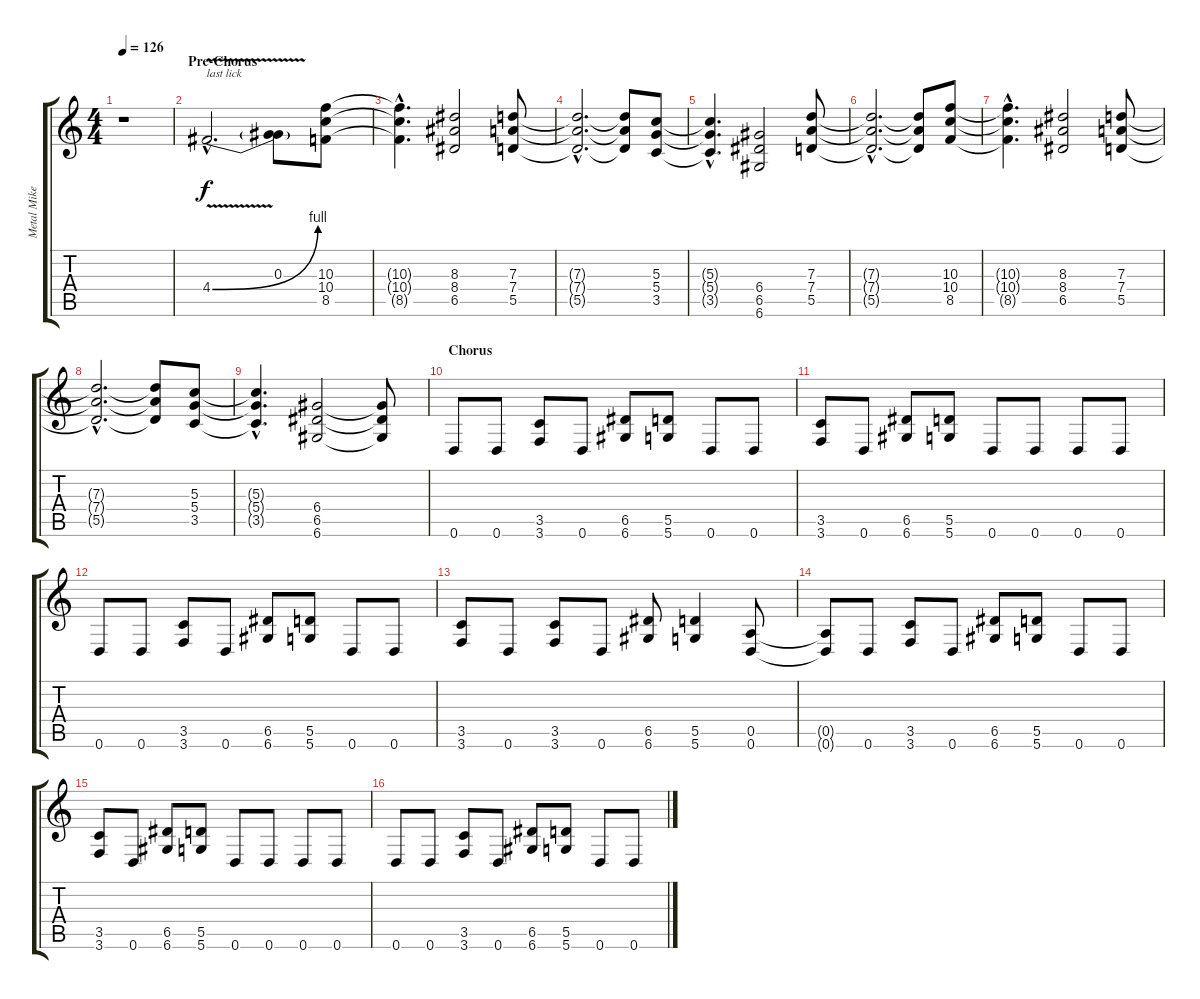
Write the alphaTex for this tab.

\track ("Metal Mike" "Metal Mike") {instrument distortionguitar}
\staff {score tabs}
\tuning (E4 B3 G3 D3 A2 D2) {hide}
\ts (4 4)
\tempo 126
\clef g2
\ks c
r.1{dy f} |
\section ("" "Pre-Chorus")
4.4{be (bend 0 0 60 4) v hac}.2{d txt "last lick"} (0.3 4.4{t}).8 (10.3 10.4 8.5).8 |
(10.3{hac t} 10.4{hac t} 8.5{hac t}).4{d} (8.3 8.4 6.5).2 (7.3 7.4 5.5).8 |
(7.3{hac t} 7.4{hac t} 5.5{hac t}).2{d} (7.3{t} 7.4{t} 5.5{t}).8 (5.3 5.4 3.5).8 |
(5.3{hac t} 5.4{hac t} 3.5{hac t}).4{d} (6.4 6.5 6.6).2 (7.3 7.4 5.5).8 |
(7.3{hac t} 7.4{hac t} 5.5{hac t}).2{d} (7.3{t} 7.4{t} 5.5{t}).8 (10.3 10.4 8.5).8 |
(10.3{hac t} 10.4{hac t} 8.5{hac t}).4{d} (8.3 8.4 6.5).2 (7.3 7.4 5.5).8 |
(7.3{hac t} 7.4{hac t} 5.5{hac t}).2{d} (7.3{t} 7.4{t} 5.5{t}).8 (5.3 5.4 3.5).8 |
(5.3{hac t} 5.4{hac t} 3.5{hac t}).4{d} (6.4 6.5 6.6).2 (6.4{t} 6.5{t} 6.6{t}).8 |
\section ("" "Chorus")
0.6.8 0.6.8 (3.5 3.6).8 0.6.8 (6.5 6.6).8 (5.5 5.6).8 0.6.8 0.6.8 |
(3.5 3.6).8 0.6.8 (6.5 6.6).8 (5.5 5.6).8 0.6.8 0.6.8 0.6.8 0.6.8 |
0.6.8 0.6.8 (3.5 3.6).8 0.6.8 (6.5 6.6).8 (5.5 5.6).8 0.6.8 0.6.8 |
(3.5 3.6).8 0.6.8 (3.5 3.6).8 0.6.8 (6.5 6.6).8 (5.5 5.6).4 (0.5 0.6).8 |
(0.5{t} 0.6{t}).8 0.6.8 (3.5 3.6).8 0.6.8 (6.5 6.6).8 (5.5 5.6).8 0.6.8 0.6.8 |
(3.5 3.6).8 0.6.8 (6.5 6.6).8 (5.5 5.6).8 0.6.8 0.6.8 0.6.8 0.6.8 |
0.6.8 0.6.8 (3.5 3.6).8 0.6.8 (6.5 6.6).8 (5.5 5.6).8 0.6.8 0.6.8
